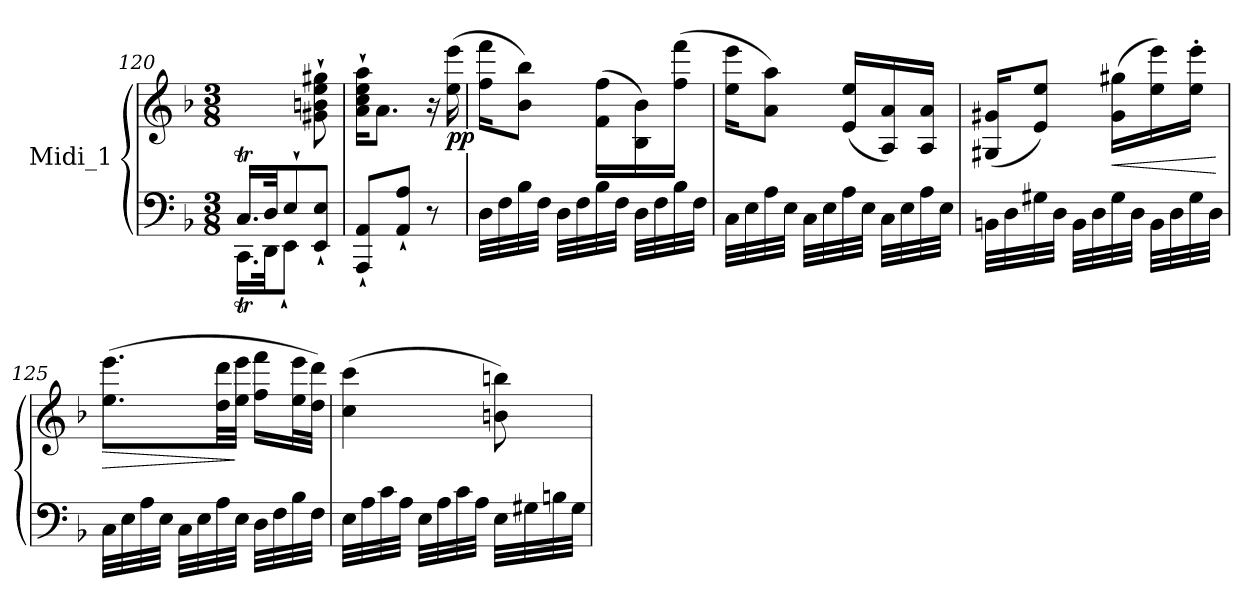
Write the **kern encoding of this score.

**kern	**kern	**dynam
*part1	*part1	*part1
*staff2	*staff1	*staff1/2
*I"Midi_1	*	*
*clefF4	*clefG2	*
*k[b-]	*k[b-]	*
*F:	*F:	*
*M3/8	*M3/8	*
=120	=120	=120
*^	*	*
16.CT/LL	16.CCT\LL	4ryy	.
32D/JK	32DD\JK	.	.
8E`/	8EE`\J	.	.
8EE/` 8E/`J	8ryy	8g#X\` 8bn\` 8ee\` 8gg#X\`	.
*v	*v	*	*
=121	=121	=121
8AAA/` 8AA/`L	16a\` 16cc\` 16ee\` 16aa\`KL	.
.	8.a\J	.
8AA/` 8A/`J	.	.
8r	16r	.
!	!	!LO:DY:b
.	(>16ee\ 16eee\	pp
=122	=122	=122
32D\LLL	16ff\ 16fff\KL	.
32F\	.	.
32B-i\	8b-i\ 8bb-i\J)	.
32F\JJJ	.	.
32D\LLL	.	.
32F\	.	.
32B-\	(>16f\ 16ff\LL	.
32F\JJJ	.	.
32D\LLL	16B-\ 16b-\)	.
32F\	.	.
32B-\	(>16ff\ 16fff\JJ	.
32F\JJJ	.	.
!!LO:LB:g=z
=123	=123	=123
32C\LLL	16ee\ 16eee\KL	.
32E\	.	.
32A\	8a\ 8aa\J)	.
32E\JJJ	.	.
32C\LLL	.	.
32E\	.	.
32A\	(<16e/ 16ee/LL	.
32E\JJJ	.	.
32C\LLL	16A/ 16a/)	.
32E\	.	.
32A\	16A/ 16a/JJ	.
32E\JJJ	.	.
=124	=124	=124
32BBn\LLL	(<16G#X/ 16g#X/KL	.
32D\	.	.
32G#X\	8e/ 8ee/J)	.
32D\JJJ	.	.
32BB\LLL	.	.
32D\	.	.
!	!	!LO:HP:b
32G#\	(>16g#\ 16gg#X\LL	<
32D\JJJ	.	.
32BB\LLL	16ee\ 16eee\)	.
32D\	.	.
32G#\	16ee\' 16eee\'JJ	.
32D\JJJ	.	.
.	.	[
=125	=125	=125
!	!	!LO:HP:b
32C\LLL	(>8.ee\ 8.eee\L	>
32E\	.	.
32A\	.	.
32E\JJJ	.	.
32C\LLL	.	.
32E\	.	.
32A\	32dd\ 32ddd\LL	.
32E\JJJ	32ee\ 32eee\JJJ	]
32D\LLL	16ff\ 16fff\LL	.
32F\	.	.
32B-i\	32ee\ 32eee\L	.
32F\JJJ	32dd\ 32ddd\JJJ)	.
=126	=126	=126
32E\LLL	(>4cc\ 4ccc\	.
32A\	.	.
32c\	.	.
32A\JJJ	.	.
32E\LLL	.	.
32A\	.	.
32c\	.	.
32A\JJJ	.	.
32E\LLL	8bn\ 8bbn\)	.
32G#X\	.	.
32Bn\	.	.
32G#\JJJ	.	.
=	=	=
*-	*-	*-
